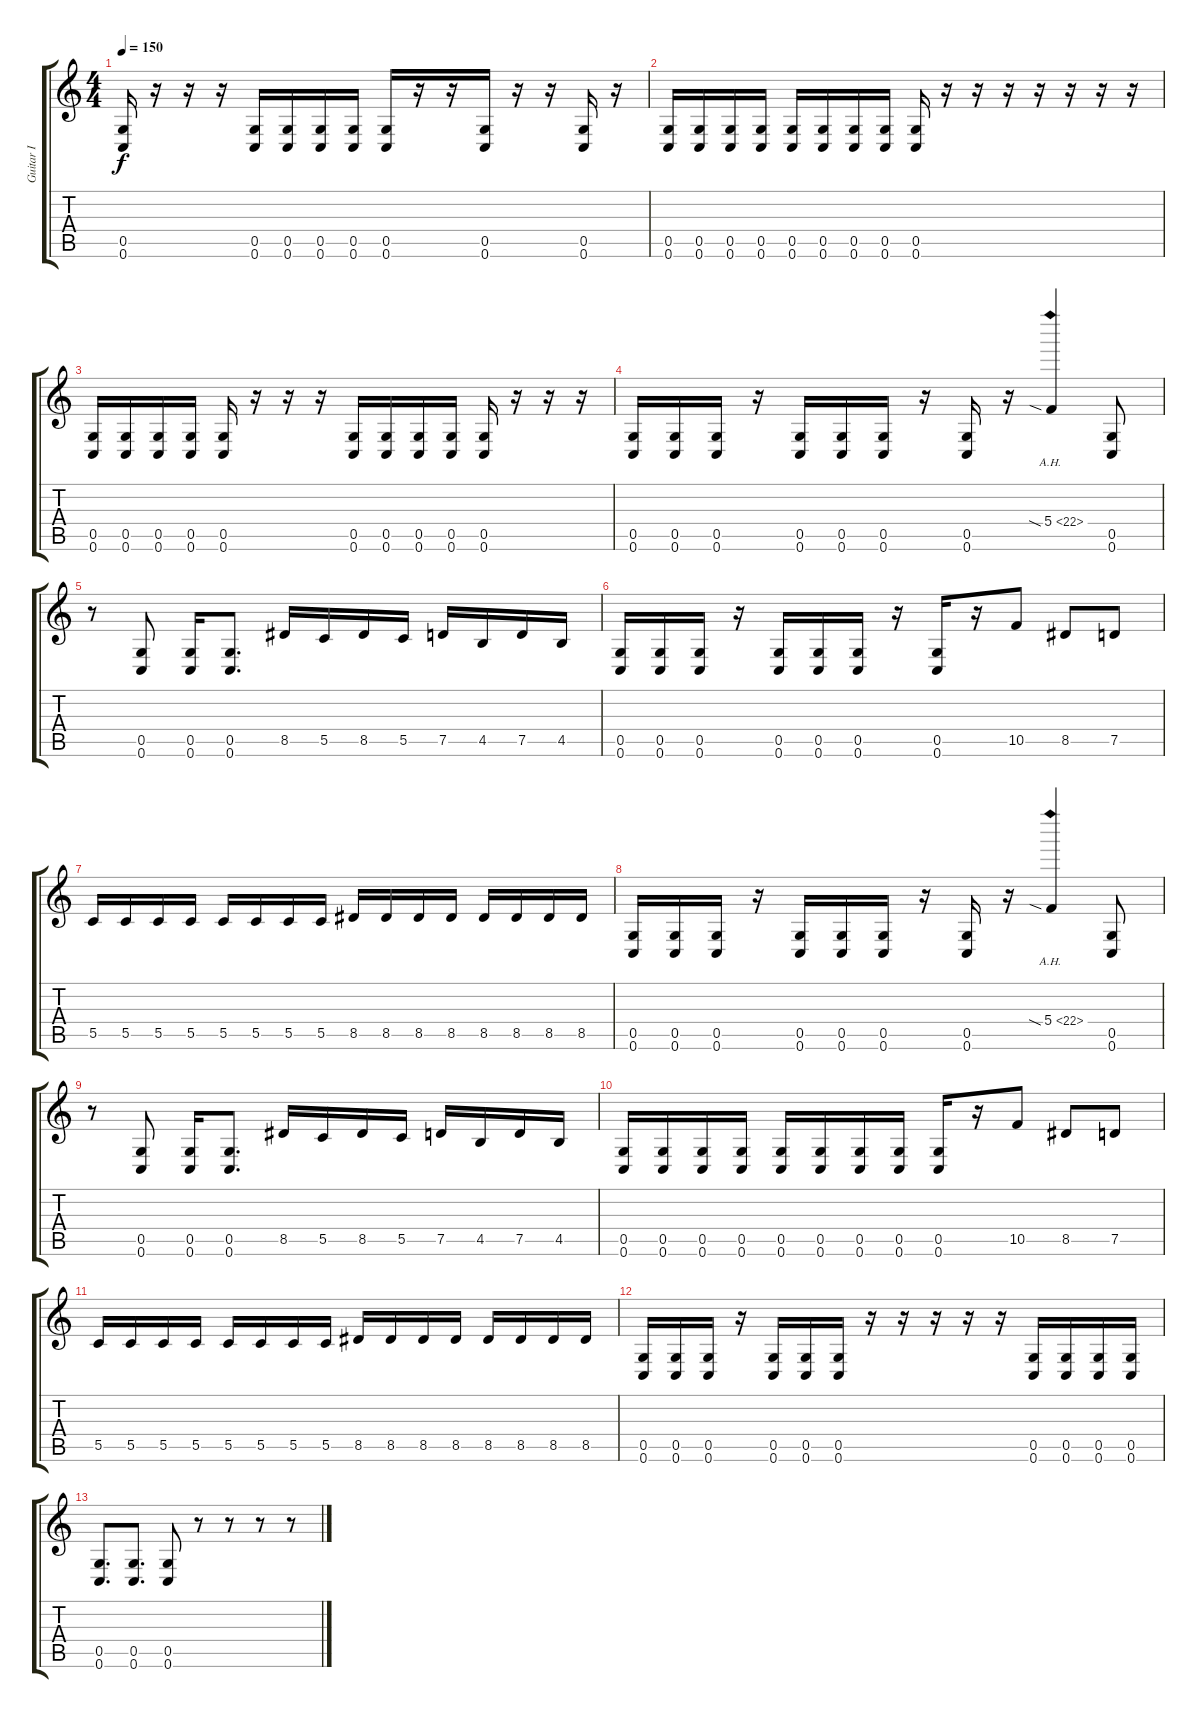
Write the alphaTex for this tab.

\track ("Guitar I" "Guitar I") {instrument distortionguitar}
\staff {score tabs}
\tuning (D4 A3 F3 C3 G2 C2) {hide}
\ts (4 4)
\tempo 150
\clef g2
\ks c
(0.5 0.6).16{dy f} r.16 r.16 r.16 (0.5 0.6).16 (0.5 0.6).16 (0.5 0.6).16 (0.5 0.6).16 (0.5 0.6).16 r.16 r.16 (0.5 0.6).16 r.16 r.16 (0.5 0.6).16 r.16 |
(0.5 0.6).16 (0.5 0.6).16 (0.5 0.6).16 (0.5 0.6).16 (0.5 0.6).16 (0.5 0.6).16 (0.5 0.6).16 (0.5 0.6).16 (0.5 0.6).16 r.16 r.16 r.16 r.16 r.16 r.16 r.16 |
(0.5 0.6).16 (0.5 0.6).16 (0.5 0.6).16 (0.5 0.6).16 (0.5 0.6).16 r.16 r.16 r.16 (0.5 0.6).16 (0.5 0.6).16 (0.5 0.6).16 (0.5 0.6).16 (0.5 0.6).16 r.16 r.16 r.16 |
(0.5 0.6).16 (0.5 0.6).16 (0.5 0.6).16 r.16 (0.5 0.6).16 (0.5 0.6).16 (0.5 0.6).16 r.16 (0.5 0.6).16 r.16 5.4{ah 17 sia}.4 (0.5 0.6).8 |
r.8 (0.5 0.6).8 (0.5 0.6).16 (0.5 0.6).8{d} 8.5.16 5.5.16 8.5.16 5.5.16 7.5.16 4.5.16 7.5.16 4.5.16 |
(0.5 0.6).16 (0.5 0.6).16 (0.5 0.6).16 r.16 (0.5 0.6).16 (0.5 0.6).16 (0.5 0.6).16 r.16 (0.5 0.6).16 r.16 10.5.8 8.5.8 7.5.8 |
5.5.16 5.5.16 5.5.16 5.5.16 5.5.16 5.5.16 5.5.16 5.5.16 8.5.16 8.5.16 8.5.16 8.5.16 8.5.16 8.5.16 8.5.16 8.5.16 |
(0.5 0.6).16 (0.5 0.6).16 (0.5 0.6).16 r.16 (0.5 0.6).16 (0.5 0.6).16 (0.5 0.6).16 r.16 (0.5 0.6).16 r.16 5.4{ah 17 sia}.4 (0.5 0.6).8 |
r.8 (0.5 0.6).8 (0.5 0.6).16 (0.5 0.6).8{d} 8.5.16 5.5.16 8.5.16 5.5.16 7.5.16 4.5.16 7.5.16 4.5.16 |
(0.5 0.6).16 (0.5 0.6).16 (0.5 0.6).16 (0.5 0.6).16 (0.5 0.6).16 (0.5 0.6).16 (0.5 0.6).16 (0.5 0.6).16 (0.5 0.6).16 r.16 10.5.8 8.5.8 7.5.8 |
5.5.16 5.5.16 5.5.16 5.5.16 5.5.16 5.5.16 5.5.16 5.5.16 8.5.16 8.5.16 8.5.16 8.5.16 8.5.16 8.5.16 8.5.16 8.5.16 |
(0.5 0.6).16 (0.5 0.6).16 (0.5 0.6).16 r.16 (0.5 0.6).16 (0.5 0.6).16 (0.5 0.6).16 r.16 r.16 r.16 r.16 r.16 (0.5 0.6).16 (0.5 0.6).16 (0.5 0.6).16 (0.5 0.6).16 |
(0.5 0.6).8{d} (0.5 0.6).8{d} (0.5 0.6).8 r.8 r.8 r.8 r.8
